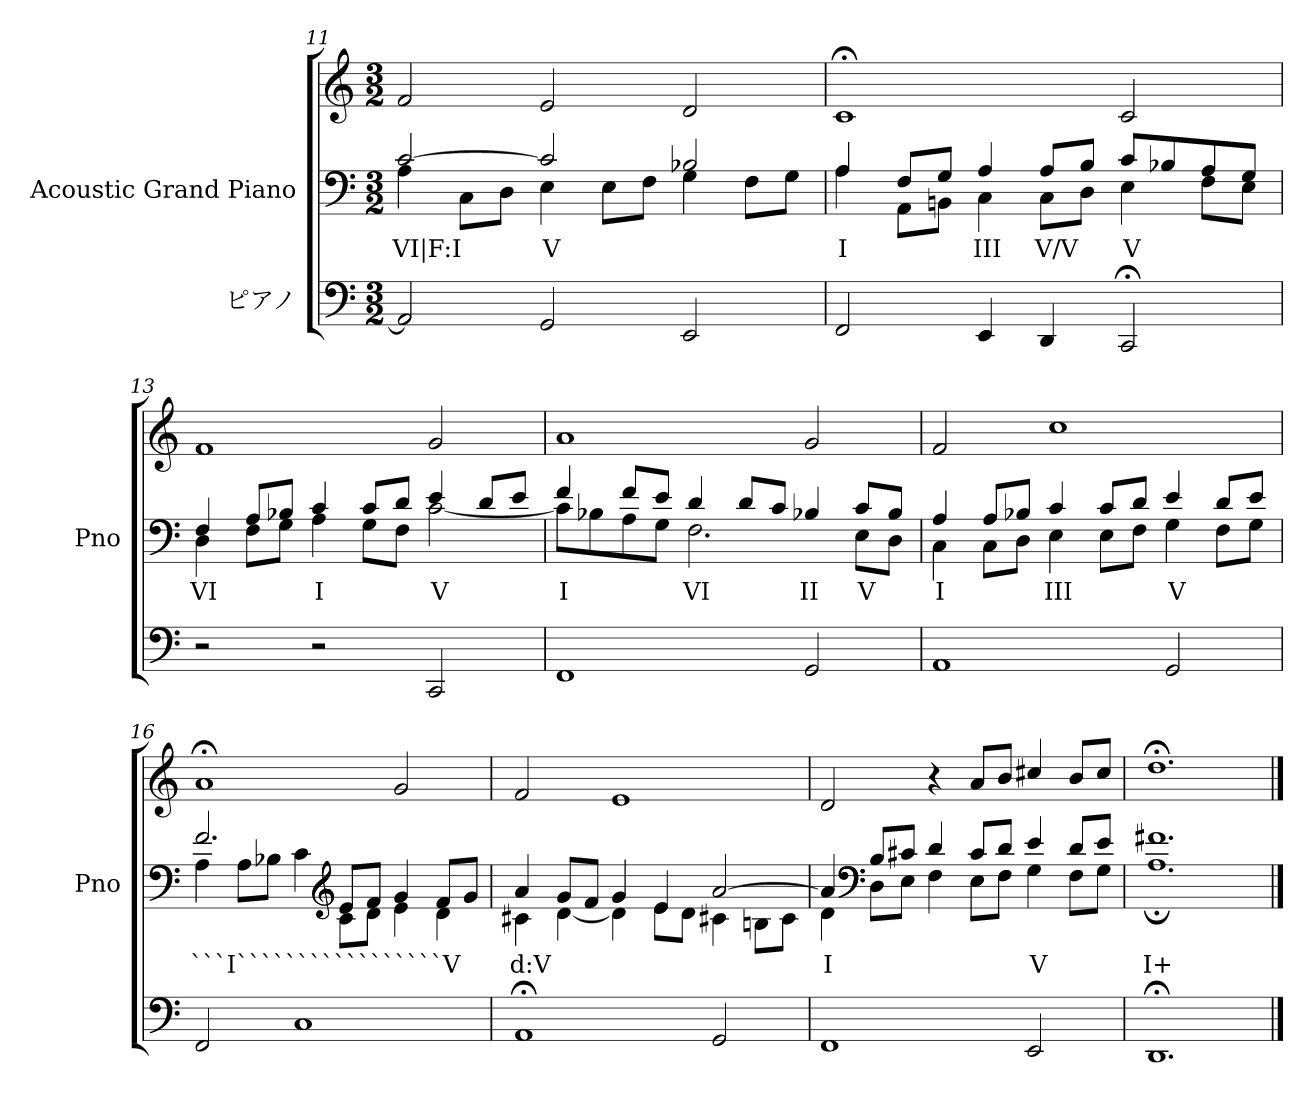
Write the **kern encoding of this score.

**kern	**kern	**text	**kern
*part2	*part1	*part1	*part1
*staff3	*staff2	*staff2	*staff1
*I"ピアノ	*I"Acoustic Grand Piano	*	*
*	*I'Pno	*	*
*clefF4	*clefF4	*	*clefG2
*k[]	*k[]	*	*k[]
*C:	*C:	*	*C:
*M3/2	*M3/2	*	*M3/2
=11	=11	=11	=11
!	!	!LO:LY:b	!
*	*^	*	*
2AA/]	[>2c/	4A\	VI|F:I	2f/
.	.	8C\L	.	.
.	.	8D\J	.	.
!	!	!	!LO:LY:b	!
2GG/	2c/]	4E\	V	2e/
.	.	8E\L	.	.
.	.	8F\J	.	.
2EE/	2B-X/	4G\	.	2d/
.	.	8F\L	.	.
.	.	8G\J	.	.
!!LO:LB:g=z
=12	=12	=12	=12	=12
!	!	!	!LO:LY:b	!
2FF/	4A/	4A\	I	1c;
.	8F/L	8AA\L	.	.
.	8G/J	8BBn\J	.	.
!	!	!	!LO:LY:b	!
4EE/	4A/	4C\	III	.
!	!	!	!LO:LY:b	!
4DD/	8A/L	8C\L	V/V	.
.	8B/J	8D\J	.	.
!	!	!	!LO:LY:b	!
2CC;/	8c/L	4E\	V	2c/
.	8B-X/	.	.	.
.	8A/	8F\L	.	.
.	8G/J	8E\J	.	.
=13	=13	=13	=13	=13
!	!	!	!LO:LY:b	!
2r	4F/	4D\	VI	1f
.	8A/L	8F\L	.	.
.	8B-X/J	8G\J	.	.
!	!	!	!LO:LY:b	!
2r	4c/	4A\	I	.
.	8c/L	8G\L	.	.
.	8d/J	8F\J	.	.
!	!	!	!LO:LY:b	!
2CC/	4e/	[<2c\	V	2g/
.	8d/L	.	.	.
.	8e/J	.	.	.
=14	=14	=14	=14	=14
!	!	!	!LO:LY:b	!
1FF	4f/	8c\L]	I	1a
.	.	8B-X\	.	.
.	8f/L	8A\	.	.
.	8e/J	8G\J	.	.
!	!	!	!LO:LY:b	!
.	4d/	2.F\	VI	.
.	8d/L	.	.	.
.	8c/J	.	.	.
!	!	!	!LO:LY:b	!
2GG/	4B-X/	.	II	2g/
!	!	!	!LO:LY:b	!
.	8c/L	8E\L	V	.
.	8B-/J	8D\J	.	.
=15	=15	=15	=15	=15
!	!	!	!LO:LY:b	!
1AA	4A/	4C\	I	2f/
.	8A/L	8C\L	.	.
.	8B-X/J	8D\J	.	.
!	!	!	!LO:LY:b	!
.	4c/	4E\	III	1cc
.	8c/L	8E\L	.	.
.	8d/J	8F\J	.	.
!	!	!	!LO:LY:b	!
2GG/	4e/	4G\	V	.
.	8d/L	8F\L	.	.
.	8e/J	8G\J	.	.
!!LO:LB:g=z
=16	=16	=16	=16	=16
!	!	!	!LO:LY:b	!
2FF/	2.f/	4A\	```I`````````````````V	1a;
.	.	8A\L	.	.
.	.	8B-X\J	.	.
1C	.	4c\	.	.
*	*clefG2	*	*	*
.	8e/L	8c\L	.	.
.	8f/J	8d\J	.	.
.	4g/	4e\	.	2g/
.	8f/L	4d\	.	.
.	8g/J	.	.	.
=17	=17	=17	=17	=17
!	!	!	!LO:LY:b	!
1AA;	4a/	4c#X\	d:V	2f/
.	8g/L	[<4d\	.	.
.	8f/J	.	.	.
.	4g/	4d\]	.	1e
.	4e/	8e\L	.	.
.	.	8d\J	.	.
2GG/	[>2a/	4c#X\	.	.
.	.	8Bn\L	.	.
.	.	8c#\J	.	.
=18	=18	=18	=18	=18
!	!	!	!LO:LY:b	!
1FF	4a/]	4d\	I	2d/
*	*clefF4	*	*	*
.	8B/L	8D\L	.	.
.	8c#X/J	8E\J	.	.
.	4d/	4F\	.	4r
.	8c#/L	8E\L	.	8a/L
.	8d/J	8F\J	.	8b/J
!	!	!	!LO:LY:b	!
2EE/	4e/	4G\	V	4cc#X/
.	8d/L	8F\L	.	8b/L
.	8e/J	8G\J	.	8cc#/J
=19	=19	=19	=19	=19
!	!	!	!LO:LY:b	!
1.DD;	1.f#X	1.A;	I+	1.dd;<
*	*v	*v	*	*
==	==	==	==
*-	*-	*-	*-
